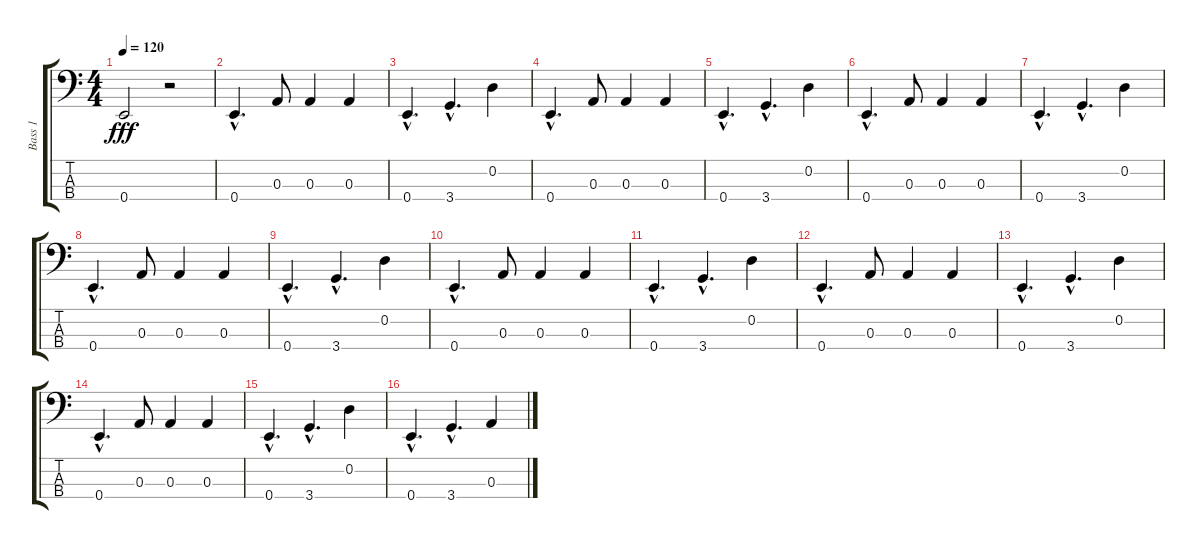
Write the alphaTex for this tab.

\track ("Bass 1" "Bass 1") {instrument fretlessbass}
\staff {score tabs}
\tuning (G2 D2 A1 E1) {hide}
\ts (4 4)
\tempo 120
\clef f4
\ks c
0.4.2{dy fff} r.2 |
0.4{hac}.4{d} 0.3.8 0.3.4 0.3.4 |
0.4{hac}.4{d} 3.4{hac}.4{d} 0.2.4 |
0.4{hac}.4{d} 0.3.8 0.3.4 0.3.4 |
0.4{hac}.4{d} 3.4{hac}.4{d} 0.2.4 |
0.4{hac}.4{d} 0.3.8 0.3.4 0.3.4 |
0.4{hac}.4{d} 3.4{hac}.4{d} 0.2.4 |
0.4{hac}.4{d} 0.3.8 0.3.4 0.3.4 |
0.4{hac}.4{d} 3.4{hac}.4{d} 0.2.4 |
0.4{hac}.4{d} 0.3.8 0.3.4 0.3.4 |
0.4{hac}.4{d} 3.4{hac}.4{d} 0.2.4 |
0.4{hac}.4{d} 0.3.8 0.3.4 0.3.4 |
0.4{hac}.4{d} 3.4{hac}.4{d} 0.2.4 |
0.4{hac}.4{d} 0.3.8 0.3.4 0.3.4 |
0.4{hac}.4{d} 3.4{hac}.4{d} 0.2.4 |
0.4{hac}.4{d} 3.4{hac}.4{d} 0.3.4
